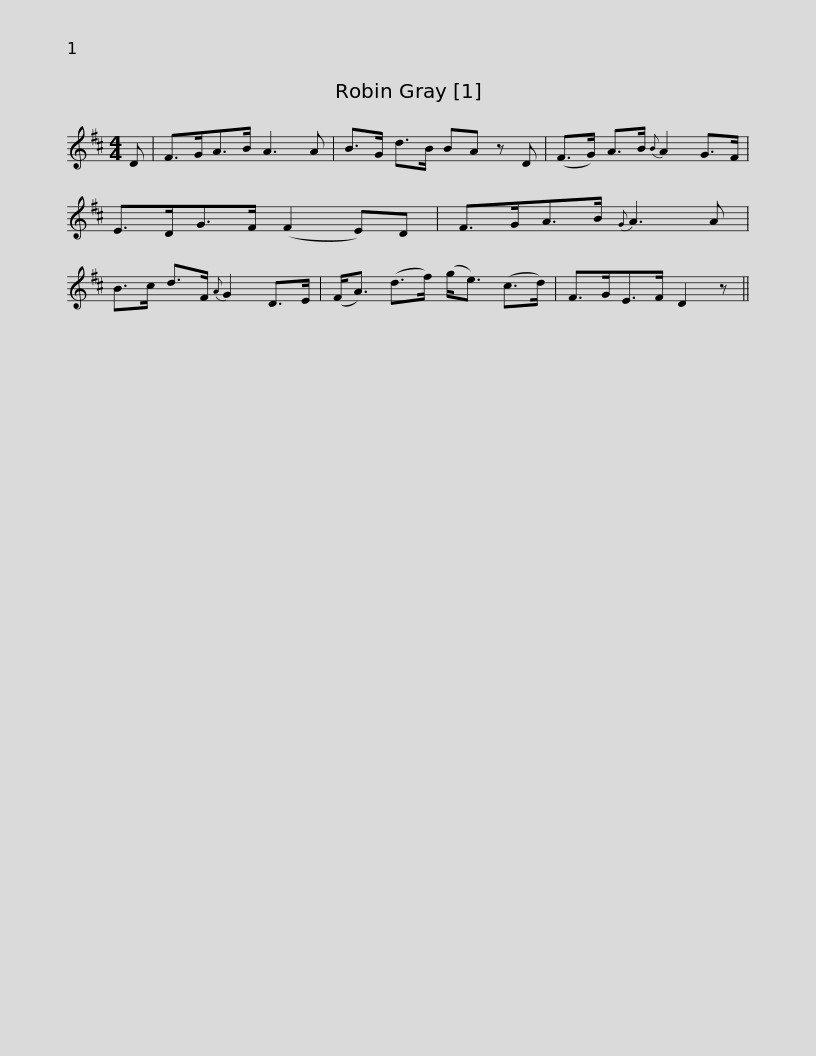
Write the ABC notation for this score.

X:1
L:1/8
M:4/4
I:linebreak $
K:D
V:1 treble
V:1
 D | F>GA>B A3 A | B>G d>B BA z D | (F>G) A>B{B} A2 G>F | E>DG>F (F2 E)D |$ %5
 F>GA>B{G} A3 A | B>c d>F{A} G2 D>E | (F<A) (d>f) (g<e) (c>d) | F>GE>F D2 z || %9
